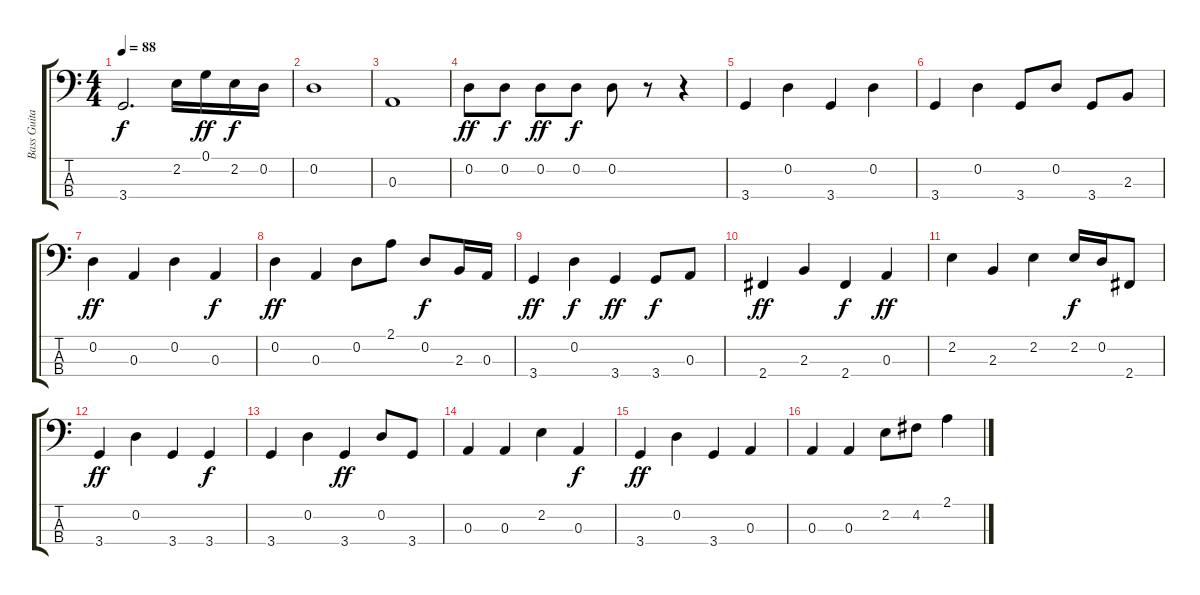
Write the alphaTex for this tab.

\track ("Bass Guitar" "Bass Guita") {instrument electricbasspick}
\staff {score tabs}
\tuning (G2 D2 A1 E1) {hide}
\ts (4 4)
\tempo 88
\clef f4
\ks c
3.4.2{d dy f} 2.2.16 0.1.16{dy ff} 2.2.16{dy f} 0.2.16 |
0.2.1 |
0.3.1 |
0.2.8{dy ff} 0.2.8{dy f} 0.2.8{dy ff} 0.2.8{dy f} 0.2.8 r.8 r.4 |
3.4.4 0.2.4 3.4.4 0.2.4 |
3.4.4 0.2.4 3.4.8 0.2.8 3.4.8 2.3.8 |
0.2.4{dy ff} 0.3.4 0.2.4 0.3.4{dy f} |
0.2.4{dy ff} 0.3.4 0.2.8 2.1.8 0.2.8{dy f} 2.3.16 0.3.16 |
3.4.4{dy ff} 0.2.4{dy f} 3.4.4{dy ff} 3.4.8{dy f} 0.3.8 |
2.4.4{dy ff} 2.3.4 2.4.4{dy f} 0.3.4{dy ff} |
2.2.4 2.3.4 2.2.4 2.2.16{dy f} 0.2.16 2.4.8 |
3.4.4{dy ff} 0.2.4 3.4.4 3.4.4{dy f} |
3.4.4 0.2.4 3.4.4{dy ff} 0.2.8 3.4.8 |
0.3.4 0.3.4 2.2.4 0.3.4{dy f} |
3.4.4{dy ff} 0.2.4 3.4.4 0.3.4 |
0.3.4 0.3.4 2.2.8 4.2.8 2.1.4
